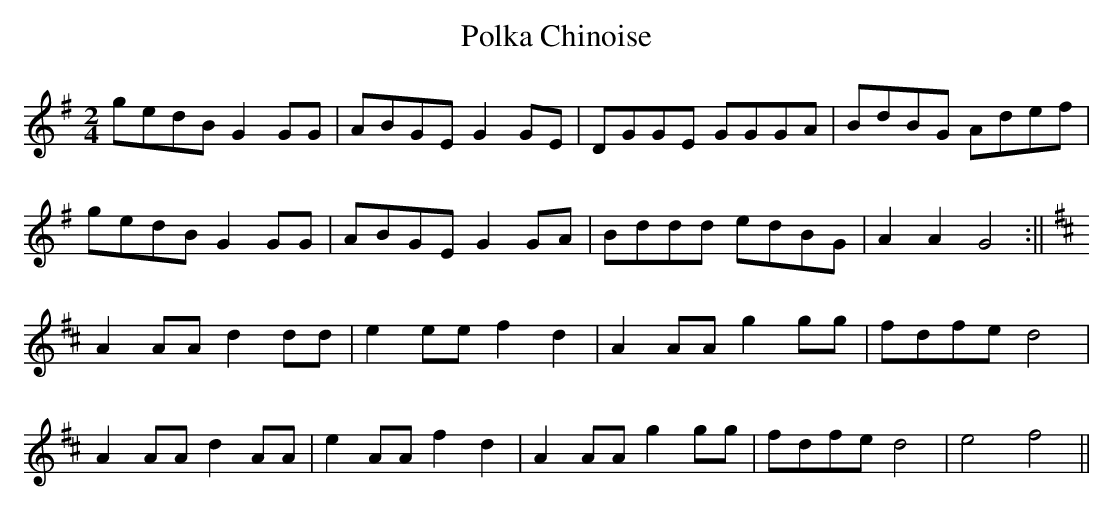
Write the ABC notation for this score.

X:1
T:Polka Chinoise
M:2/4
L:1/8
K:G
gedB G2 GG|ABGE G2 GE|DGGE GGGA|BdBG Adef|
gedB G2 GG|ABGE G2 GA|Bddd edBG|A2 A2 G4:||
K:D
A2AA d2dd|e2ee f2 d2|A2AA g2gg|fdfe d4|
A2AA d2AA|e2AA f2 d2|A2AA g2gg|fdfe d4|e4 f4||
